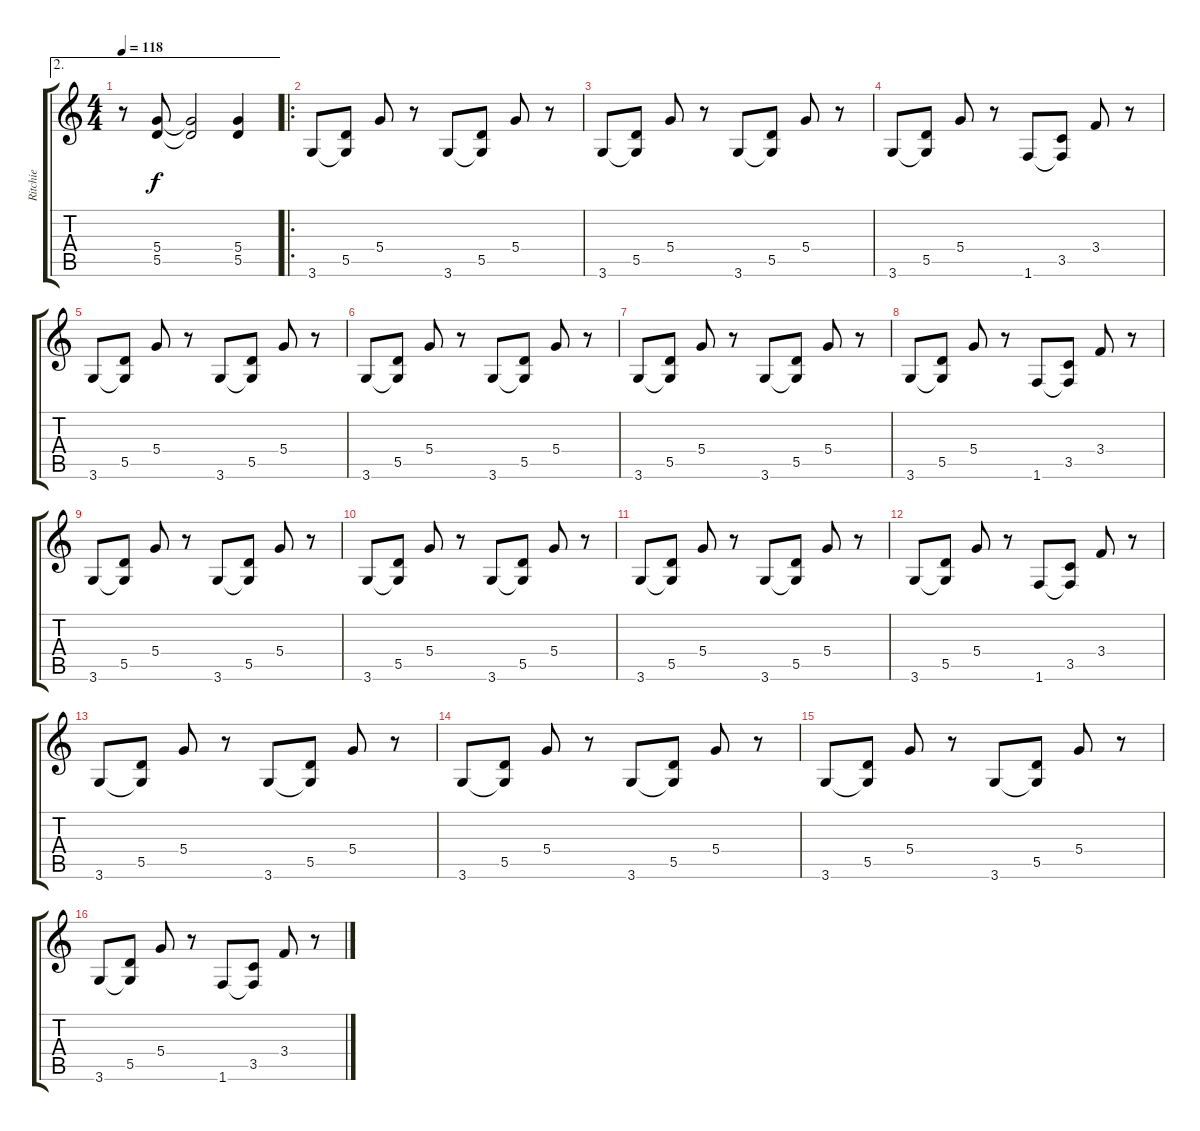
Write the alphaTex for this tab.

\track ("Ritchie" "Ritchie") {instrument overdrivenguitar}
\staff {score tabs}
\tuning (E4 B3 G3 D3 A2 E2) {hide}
\ae 2
\ts (4 4)
\tempo 118
\clef g2
\ks c
r.8{dy f} (5.4 5.5).8 (5.4{t} 5.5{t}).2 (5.4 5.5).4 |
\ro
3.6.8 (5.5 3.6{t}).8 5.4.8 r.8 3.6.8 (5.5 3.6{t}).8 5.4.8 r.8 |
3.6.8 (5.5 3.6{t}).8 5.4.8 r.8 3.6.8 (5.5 3.6{t}).8 5.4.8 r.8 |
3.6.8 (5.5 3.6{t}).8 5.4.8 r.8 1.6.8 (3.5 1.6{t}).8 3.4.8 r.8 |
3.6.8 (5.5 3.6{t}).8 5.4.8 r.8 3.6.8 (5.5 3.6{t}).8 5.4.8 r.8 |
3.6.8 (5.5 3.6{t}).8 5.4.8 r.8 3.6.8 (5.5 3.6{t}).8 5.4.8 r.8 |
3.6.8 (5.5 3.6{t}).8 5.4.8 r.8 3.6.8 (5.5 3.6{t}).8 5.4.8 r.8 |
3.6.8 (5.5 3.6{t}).8 5.4.8 r.8 1.6.8 (3.5 1.6{t}).8 3.4.8 r.8 |
3.6.8 (5.5 3.6{t}).8 5.4.8 r.8 3.6.8 (5.5 3.6{t}).8 5.4.8 r.8 |
3.6.8 (5.5 3.6{t}).8 5.4.8 r.8 3.6.8 (5.5 3.6{t}).8 5.4.8 r.8 |
3.6.8 (5.5 3.6{t}).8 5.4.8 r.8 3.6.8 (5.5 3.6{t}).8 5.4.8 r.8 |
3.6.8 (5.5 3.6{t}).8 5.4.8 r.8 1.6.8 (3.5 1.6{t}).8 3.4.8 r.8 |
3.6.8 (5.5 3.6{t}).8 5.4.8 r.8 3.6.8 (5.5 3.6{t}).8 5.4.8 r.8 |
3.6.8 (5.5 3.6{t}).8 5.4.8 r.8 3.6.8 (5.5 3.6{t}).8 5.4.8 r.8 |
3.6.8 (5.5 3.6{t}).8 5.4.8 r.8 3.6.8 (5.5 3.6{t}).8 5.4.8 r.8 |
3.6.8 (5.5 3.6{t}).8 5.4.8 r.8 1.6.8 (3.5 1.6{t}).8 3.4.8 r.8
